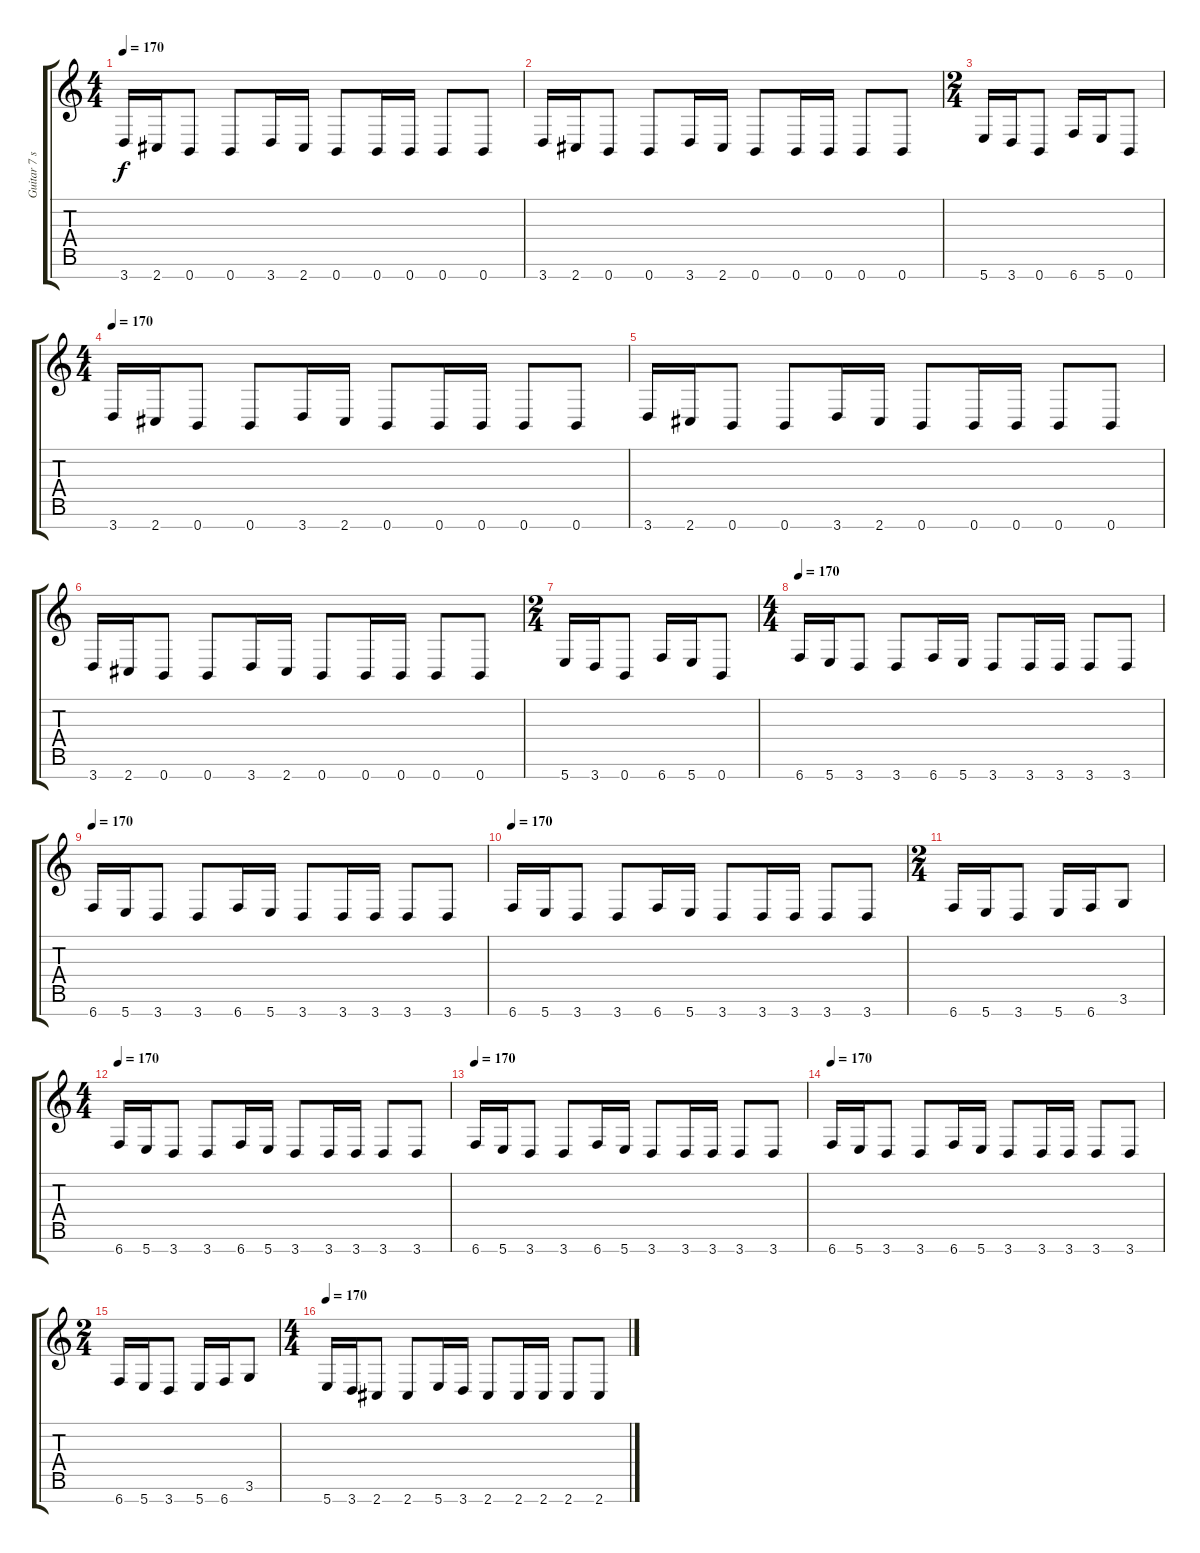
\track ("Guitar 7 strings" "Guitar 7 s") {instrument distortionguitar}
\staff {score tabs}
\tuning (E4 B3 G3 D3 A2 E2 B1) {hide}
\ts (4 4)
\tempo 170
\clef g2
\ks c
3.7.16{dy f} 2.7.16 0.7.8 0.7.8 3.7.16 2.7.16 0.7.8 0.7.16 0.7.16 0.7.8 0.7.8 |
3.7.16 2.7.16 0.7.8 0.7.8 3.7.16 2.7.16 0.7.8 0.7.16 0.7.16 0.7.8 0.7.8 |
\ts (2 4)
5.7.16 3.7.16 0.7.8 6.7.16 5.7.16 0.7.8 |
\ts (4 4)
\tempo 170
3.7.16 2.7.16 0.7.8 0.7.8 3.7.16 2.7.16 0.7.8 0.7.16 0.7.16 0.7.8 0.7.8 |
3.7.16 2.7.16 0.7.8 0.7.8 3.7.16 2.7.16 0.7.8 0.7.16 0.7.16 0.7.8 0.7.8 |
3.7.16 2.7.16 0.7.8 0.7.8 3.7.16 2.7.16 0.7.8 0.7.16 0.7.16 0.7.8 0.7.8 |
\ts (2 4)
5.7.16 3.7.16 0.7.8 6.7.16 5.7.16 0.7.8 |
\ts (4 4)
\tempo 170
6.7.16 5.7.16 3.7.8 3.7.8 6.7.16 5.7.16 3.7.8 3.7.16 3.7.16 3.7.8 3.7.8 |
\tempo 170
6.7.16 5.7.16 3.7.8 3.7.8 6.7.16 5.7.16 3.7.8 3.7.16 3.7.16 3.7.8 3.7.8 |
\tempo 170
6.7.16 5.7.16 3.7.8 3.7.8 6.7.16 5.7.16 3.7.8 3.7.16 3.7.16 3.7.8 3.7.8 |
\ts (2 4)
6.7.16 5.7.16 3.7.8 5.7.16 6.7.16 3.6.8 |
\ts (4 4)
\tempo 170
6.7.16 5.7.16 3.7.8 3.7.8 6.7.16 5.7.16 3.7.8 3.7.16 3.7.16 3.7.8 3.7.8 |
\tempo 170
6.7.16 5.7.16 3.7.8 3.7.8 6.7.16 5.7.16 3.7.8 3.7.16 3.7.16 3.7.8 3.7.8 |
\tempo 170
6.7.16 5.7.16 3.7.8 3.7.8 6.7.16 5.7.16 3.7.8 3.7.16 3.7.16 3.7.8 3.7.8 |
\ts (2 4)
6.7.16 5.7.16 3.7.8 5.7.16 6.7.16 3.6.8 |
\ts (4 4)
\tempo 170
5.7.16 3.7.16 2.7.8 2.7.8 5.7.16 3.7.16 2.7.8 2.7.16 2.7.16 2.7.8 2.7.8
